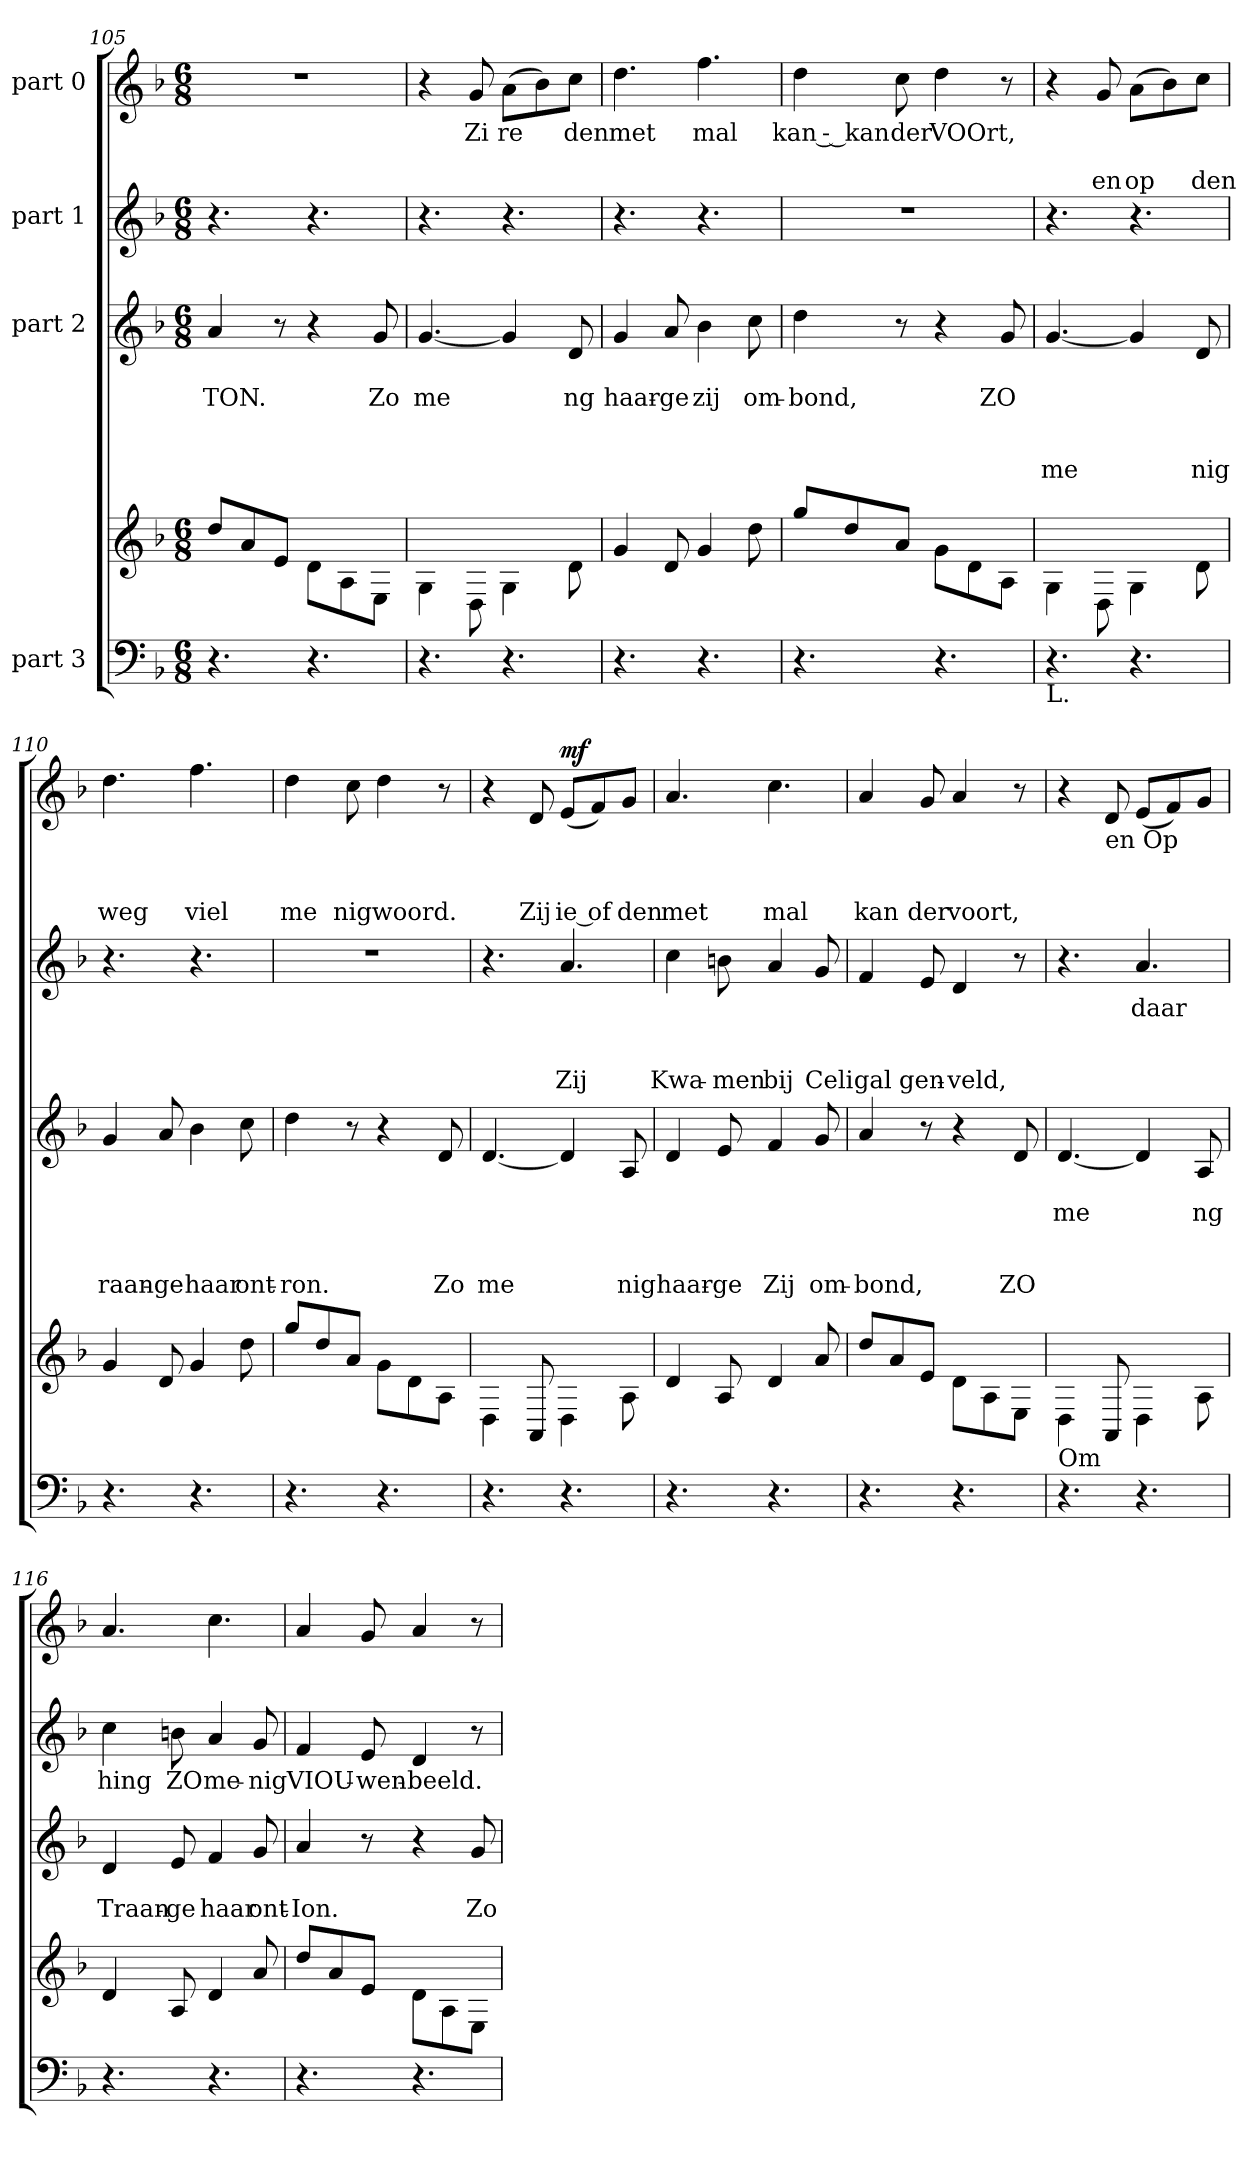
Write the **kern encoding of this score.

**kern	**kern	**kern	**text	**text	**text	**text	**text	**kern	**text	**text	**text	**text	**kern	**text	**text	**text	**dynam
*part4	*part4	*part3	*part3	*part3	*part3	*part3	*part3	*part2	*part2	*part2	*part2	*part2	*part1	*part1	*part1	*part1	*part1
*staff5	*staff4	*staff3	*staff3	*staff3	*staff3	*staff3	*staff3	*staff2	*staff2	*staff2	*staff2	*staff2	*staff1	*staff1	*staff1	*staff1	*staff1
*I"part 3	*	*I"part 2	*	*	*	*	*	*I"part 1	*	*	*	*	*I"part 0	*	*	*	*
*clefF4	*clefG2	*clefG2	*	*	*	*	*	*clefG2	*	*	*	*	*clefG2	*	*	*	*
*k[b-]	*k[b-]	*k[b-]	*	*	*	*	*	*k[b-]	*	*	*	*	*k[b-]	*	*	*	*
*M6/8	*M6/8	*M6/8	*	*	*	*	*	*M6/8	*	*	*	*	*M6/8	*	*	*	*
=105	=105	=105	=105	=105	=105	=105	=105	=105	=105	=105	=105	=105	=105	=105	=105	=105	=105
!	!	!	!	!LO:LY:b	!	!	!	!	!	!	!	!	!LO:N:vis=2	!	!	!	!
4.r	8dd/L	4a/	.	TON.	.	.	.	4.r	.	.	.	.	2.r	.	.	.	.
.	8a/	.	.	.	.	.	.	.	.	.	.	.	.	.	.	.	.
.	8e/J	8r	.	.	.	.	.	.	.	.	.	.	.	.	.	.	.
4.r	8d\L	4r	.	.	.	.	.	4.r	.	.	.	.	.	.	.	.	.
.	8A\	.	.	.	.	.	.	.	.	.	.	.	.	.	.	.	.
!	!	!	!	!LO:LY:b	!	!	!	!	!	!	!	!	!	!	!	!	!
.	8E\J	8g/	.	Zo	.	.	.	.	.	.	.	.	.	.	.	.	.
=106	=106	=106	=106	=106	=106	=106	=106	=106	=106	=106	=106	=106	=106	=106	=106	=106	=106
!	!	!	!	!LO:LY:b	!	!	!	!	!	!	!	!	!	!	!	!	!
4.r	4G\	[4.g/	.	me	.	.	.	4.r	.	.	.	.	4r	.	.	.	.
!	!	!	!	!	!	!	!	!	!	!	!	!	!	!LO:LY:b	!	!	!
.	8D\	.	.	.	.	.	.	.	.	.	.	.	8g/	Zi	.	.	.
!	!	!	!	!	!	!	!	!	!	!	!	!	!	!LO:LY:b	!	!	!
4.r	4G\	4g/]	.	.	.	.	.	4.r	.	.	.	.	(8a\L	re	.	.	.
.	.	.	.	.	.	.	.	.	.	.	.	.	8b-\)	.	.	.	.
!	!	!	!	!LO:LY:b	!	!	!	!	!	!	!	!	!	!LO:LY:b	!	!	!
.	8d\	8d/	.	ng	.	.	.	.	.	.	.	.	8cc\J	den	.	.	.
=107	=107	=107	=107	=107	=107	=107	=107	=107	=107	=107	=107	=107	=107	=107	=107	=107	=107
!	!	!	!	!LO:LY:b	!	!	!	!	!	!	!	!	!	!LO:LY:b	!	!	!
4.r	4g/	4g/	.	haar-	.	.	.	4.r	.	.	.	.	4.dd\	met	.	.	.
!	!	!	!	!LO:LY:b	!	!	!	!	!	!	!	!	!	!	!	!	!
.	8d/	8a/	.	ge	.	.	.	.	.	.	.	.	.	.	.	.	.
!	!	!	!	!LO:LY:b	!	!	!	!	!	!	!	!	!	!LO:LY:b	!	!	!
4.r	4g/	4b-\	.	zij	.	.	.	4.r	.	.	.	.	4.ff\	mal	.	.	.
!	!	!	!	!LO:LY:b	!	!	!	!	!	!	!	!	!	!	!	!	!
.	8dd\	8cc\	.	om-	.	.	.	.	.	.	.	.	.	.	.	.	.
=108	=108	=108	=108	=108	=108	=108	=108	=108	=108	=108	=108	=108	=108	=108	=108	=108	=108
!	!	!	!	!LO:LY:b	!	!	!	!LO:N:vis=2	!	!	!	!	!	!LO:LY:b	!	!	!
4.r	8gg/L	4dd\	.	bond,	.	.	.	2.r	.	.	.	.	4dd\	kan - kan	.	.	.
.	8dd/	.	.	.	.	.	.	.	.	.	.	.	.	.	.	.	.
!	!	!	!	!	!	!	!	!	!	!	!	!	!	!LO:LY:b	!	!	!
.	8a/J	8r	.	.	.	.	.	.	.	.	.	.	8cc\	der	.	.	.
!	!	!	!	!	!	!	!	!	!	!	!	!	!	!LO:LY:b	!	!	!
4.r	8g\L	4r	.	.	.	.	.	.	.	.	.	.	4dd\	VOOrt,	.	.	.
.	8d\	.	.	.	.	.	.	.	.	.	.	.	.	.	.	.	.
!	!	!	!	!LO:LY:b	!	!	!	!	!	!	!	!	!	!	!	!	!
.	8A\J	8g/	.	ZO	.	.	.	.	.	.	.	.	8r	.	.	.	.
!!LO:LB:g=z
=109	=109	=109	=109	=109	=109	=109	=109	=109	=109	=109	=109	=109	=109	=109	=109	=109	=109
!LO:TX:b:t=L.	!	!	!	!	!	!	!	!	!	!	!	!	!	!	!	!	!
!	!	!	!	!	!	!	!LO:LY:b	!	!	!	!	!	!	!	!	!	!
4.r	4G\	[4.g/	.	.	.	.	me	4.r	.	.	.	.	4r	.	.	.	.
!	!	!	!	!	!	!	!	!	!	!	!	!	!	!	!	!LO:LY:b	!
.	8D\	.	.	.	.	.	.	.	.	.	.	.	8g/	.	.	en	.
!	!	!	!	!	!	!	!	!	!	!	!	!	!	!	!	!LO:LY:b	!
4.r	4G\	4g/]	.	.	.	.	.	4.r	.	.	.	.	(8a\L	.	.	op	.
.	.	.	.	.	.	.	.	.	.	.	.	.	8b-\)	.	.	.	.
!	!	!	!	!	!	!	!LO:LY:b	!	!	!	!	!	!	!	!	!LO:LY:b	!
.	8d\	8d/	.	.	.	.	nig	.	.	.	.	.	8cc\J	.	.	den	.
=110	=110	=110	=110	=110	=110	=110	=110	=110	=110	=110	=110	=110	=110	=110	=110	=110	=110
!	!	!	!	!	!	!	!LO:LY:b	!	!	!	!	!	!	!	!	!LO:LY:b	!
4.r	4g/	4g/	.	.	.	.	raan-	4.r	.	.	.	.	4.dd\	.	.	weg	.
!	!	!	!	!	!	!	!LO:LY:b	!	!	!	!	!	!	!	!	!	!
.	8d/	8a/	.	.	.	.	ge	.	.	.	.	.	.	.	.	.	.
!	!	!	!	!	!	!	!LO:LY:b	!	!	!	!	!	!	!	!	!LO:LY:b	!
4.r	4g/	4b-\	.	.	.	.	haar	4.r	.	.	.	.	4.ff\	.	.	viel	.
!	!	!	!	!	!	!	!LO:LY:b	!	!	!	!	!	!	!	!	!	!
.	8dd\	8cc\	.	.	.	.	ont-	.	.	.	.	.	.	.	.	.	.
=111	=111	=111	=111	=111	=111	=111	=111	=111	=111	=111	=111	=111	=111	=111	=111	=111	=111
!	!	!	!	!	!	!	!LO:LY:b	!LO:N:vis=2	!	!	!	!	!	!	!	!LO:LY:b	!
4.r	8gg/L	4dd\	.	.	.	.	ron.	2.r	.	.	.	.	4dd\	.	.	me	.
.	8dd/	.	.	.	.	.	.	.	.	.	.	.	.	.	.	.	.
!	!	!	!	!	!	!	!	!	!	!	!	!	!	!	!	!LO:LY:b	!
.	8a/J	8r	.	.	.	.	.	.	.	.	.	.	8cc\	.	.	nig	.
!	!	!	!	!	!	!	!	!	!	!	!	!	!	!	!	!LO:LY:b	!
4.r	8g\L	4r	.	.	.	.	.	.	.	.	.	.	4dd\	.	.	woord.	.
.	8d\	.	.	.	.	.	.	.	.	.	.	.	.	.	.	.	.
!	!	!	!	!	!	!	!LO:LY:b	!	!	!	!	!	!	!	!	!	!
.	8A\J	8d/	.	.	.	.	Zo	.	.	.	.	.	8r	.	.	.	.
=112	=112	=112	=112	=112	=112	=112	=112	=112	=112	=112	=112	=112	=112	=112	=112	=112	=112
!	!	!	!	!	!	!	!LO:LY:b	!	!	!	!	!	!	!	!	!	!
4.r	4D\	[4.d/	.	.	.	.	me	4.r	.	.	.	.	4r	.	.	.	.
!	!	!	!	!	!	!	!	!	!	!	!	!	!	!	!	!LO:LY:b	!
.	8AA/	.	.	.	.	.	.	.	.	.	.	.	8d/	.	.	Zij	.
!	!	!	!	!	!	!	!	!	!	!	!	!LO:LY:b	!	!	!	!LO:LY:b	!LO:DY:b
4.r	4D\	4d/]	.	.	.	.	.	4.a/	.	.	.	Zij	(8e/L	.	.	ie of	mf
.	.	.	.	.	.	.	.	.	.	.	.	.	8f/)	.	.	.	.
!	!	!	!	!	!	!	!LO:LY:b	!	!	!	!	!	!	!	!	!LO:LY:b	!
.	8A\	8A/	.	.	.	.	nig	.	.	.	.	.	8g/J	.	.	den	.
=113	=113	=113	=113	=113	=113	=113	=113	=113	=113	=113	=113	=113	=113	=113	=113	=113	=113
!	!	!	!	!	!	!	!LO:LY:b	!	!	!	!	!LO:LY:b	!	!	!	!LO:LY:b	!
4.r	4d/	4d/	.	.	.	.	haar -	4cc\	.	.	.	Kwa-	4.a/	.	.	met	.
!	!	!	!	!	!	!	!LO:LY:b	!	!	!	!	!LO:LY:b	!	!	!	!	!
.	8A/	8e/	.	.	.	.	ge	8bn\	.	.	.	men	.	.	.	.	.
!	!	!	!	!	!	!	!LO:LY:b	!	!	!	!	!LO:LY:b	!	!	!	!LO:LY:b	!
4.r	4d/	4f/	.	.	.	.	Zij	4a/	.	.	.	bij	4.cc\	.	.	mal	.
!	!	!	!	!	!	!	!LO:LY:b	!	!	!	!	!LO:LY:b	!	!	!	!	!
.	8a/	8g/	.	.	.	.	om-	8g/	.	.	.	Celi	.	.	.	.	.
=114	=114	=114	=114	=114	=114	=114	=114	=114	=114	=114	=114	=114	=114	=114	=114	=114	=114
!	!	!	!	!	!	!	!LO:LY:b	!	!	!	!	!LO:LY:b	!	!	!	!LO:LY:b	!
4.r	8dd/L	4a/	.	.	.	.	bond,	4f/	.	.	.	gal	4a/	.	.	kan	.
.	8a/	.	.	.	.	.	.	.	.	.	.	.	.	.	.	.	.
!	!	!	!	!	!	!	!	!	!	!	!	!LO:LY:b	!	!	!	!LO:LY:b	!
.	8e/J	8r	.	.	.	.	.	8e/	.	.	.	gen-	8g/	.	.	der	.
!	!	!	!	!	!	!	!	!	!	!	!	!LO:LY:b	!	!	!	!LO:LY:b	!
4.r	8d\L	4r	.	.	.	.	.	4d/	.	.	.	veld,	4a/	.	.	voort,	.
.	8A\	.	.	.	.	.	.	.	.	.	.	.	.	.	.	.	.
!	!	!	!	!	!	!	!LO:LY:b	!	!	!	!	!	!	!	!	!	!
.	8E\J	8d/	.	.	.	.	ZO	8r	.	.	.	.	8r	.	.	.	.
!!LO:LB:g=z
=115	=115	=115	=115	=115	=115	=115	=115	=115	=115	=115	=115	=115	=115	=115	=115	=115	=115
!!LO:PB:g=z
!LO:TX:a:t=Om	!	!	!	!	!	!	!	!	!	!	!	!	!	!	!	!	!
!	!	!	!	!LO:LY:b	!	!	!	!	!	!	!	!	!	!	!	!	!
4.r	4D\	[4.d/	.	me	.	.	.	4.r	.	.	.	.	4r	.	.	.	.
!	!	!	!	!	!	!	!	!	!	!	!	!	!LO:TX:b:t=en Op	!	!	!	!
.	8AA/	.	.	.	.	.	.	.	.	.	.	.	8d/	.	.	.	.
!	!	!	!	!	!	!	!	!	!LO:LY:b	!	!	!	!	!	!	!	!
4.r	4D\	4d/]	.	.	.	.	.	4.a/	daar	.	.	.	(8e/L	.	.	.	.
.	.	.	.	.	.	.	.	.	.	.	.	.	8f/)	.	.	.	.
!	!	!	!	!LO:LY:b	!	!	!	!	!	!	!	!	!	!	!	!	!
.	8A\	8A/	.	ng	.	.	.	.	.	.	.	.	8g/J	.	.	.	.
=116	=116	=116	=116	=116	=116	=116	=116	=116	=116	=116	=116	=116	=116	=116	=116	=116	=116
!	!	!	!	!LO:LY:b	!	!	!	!	!LO:LY:b	!	!	!	!	!	!	!	!
4.r	4d/	4d/	.	Traan-	.	.	.	4cc\	hing	.	.	.	4.a/	.	.	.	.
!	!	!	!	!LO:LY:b	!	!	!	!	!LO:LY:b	!	!	!	!	!	!	!	!
.	8A/	8e/	.	ge	.	.	.	8bn\	ZO	.	.	.	.	.	.	.	.
!	!	!	!	!LO:LY:b	!	!	!	!	!LO:LY:b	!	!	!	!	!	!	!	!
4.r	4d/	4f/	.	haar	.	.	.	4a/	me -	.	.	.	4.cc\	.	.	.	.
!	!	!	!	!LO:LY:b	!	!	!	!	!LO:LY:b	!	!	!	!	!	!	!	!
.	8a/	8g/	.	ont-	.	.	.	8g/	nig	.	.	.	.	.	.	.	.
=117	=117	=117	=117	=117	=117	=117	=117	=117	=117	=117	=117	=117	=117	=117	=117	=117	=117
!	!	!	!	!LO:LY:b	!	!	!	!	!LO:LY:b	!	!	!	!	!	!	!	!
4.r	8dd/L	4a/	.	Ion.	.	.	.	4f/	VIOU -	.	.	.	4a/	.	.	.	.
.	8a/	.	.	.	.	.	.	.	.	.	.	.	.	.	.	.	.
!	!	!	!	!	!	!	!	!	!LO:LY:b	!	!	!	!	!	!	!	!
.	8e/J	8r	.	.	.	.	.	8e/	wen-	.	.	.	8g/	.	.	.	.
!	!	!	!	!	!	!	!	!	!LO:LY:b	!	!	!	!	!	!	!	!
4.r	8d\L	4r	.	.	.	.	.	4d/	beeld.	.	.	.	4a/	.	.	.	.
.	8A\	.	.	.	.	.	.	.	.	.	.	.	.	.	.	.	.
!	!	!	!	!LO:LY:b	!	!	!	!	!	!	!	!	!	!	!	!	!
.	8E\J	8g/	.	Zo	.	.	.	8r	.	.	.	.	8r	.	.	.	.
=	=	=	=	=	=	=	=	=	=	=	=	=	=	=	=	=	=
*-	*-	*-	*-	*-	*-	*-	*-	*-	*-	*-	*-	*-	*-	*-	*-	*-	*-
